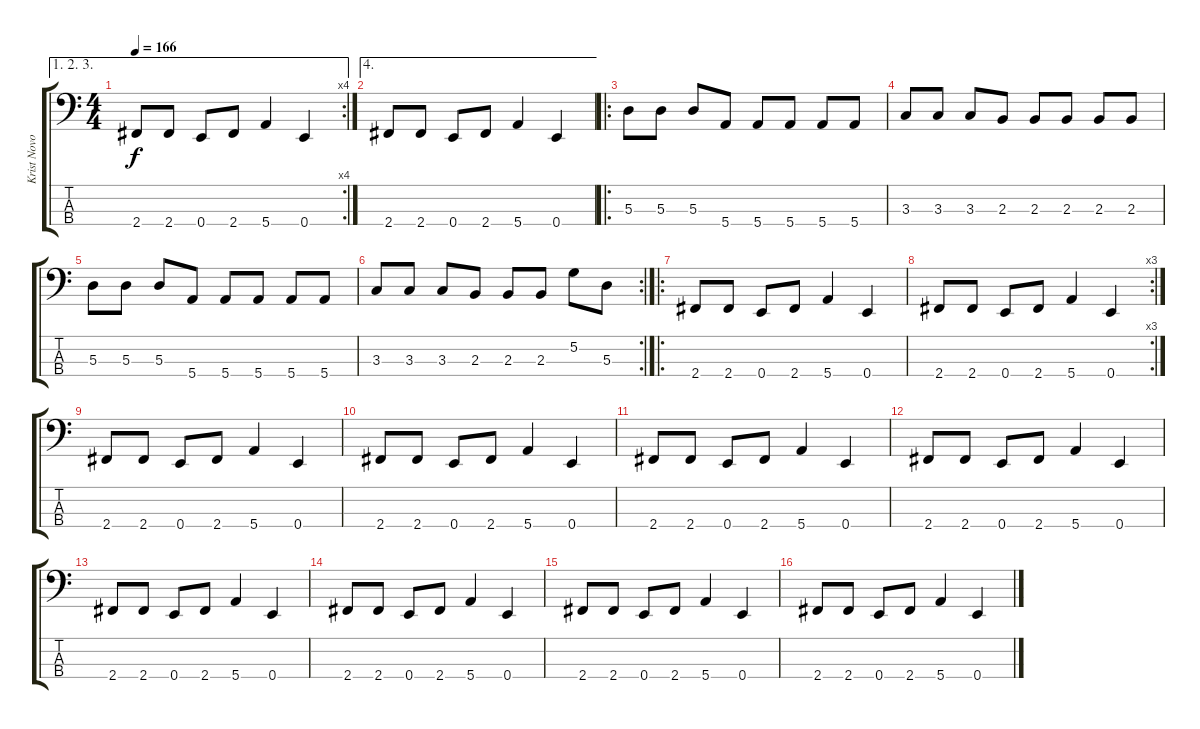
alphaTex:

\track ("Krist Novoselic" "Krist Novo") {instrument electricbasspick}
\staff {score tabs}
\tuning (G2 D2 A1 E1) {hide}
\ae (1 2 3)
\rc 4
\ts (4 4)
\tempo 166
\clef f4
\ks c
2.4.8{dy f} 2.4.8 0.4.8 2.4.8 5.4.4 0.4.4 |
\ae 4
2.4.8 2.4.8 0.4.8 2.4.8 5.4.4 0.4.4 |
\ro
5.3.8 5.3.8 5.3.8 5.4.8 5.4.8 5.4.8 5.4.8 5.4.8 |
3.3.8 3.3.8 3.3.8 2.3.8 2.3.8 2.3.8 2.3.8 2.3.8 |
5.3.8 5.3.8 5.3.8 5.4.8 5.4.8 5.4.8 5.4.8 5.4.8 |
\rc 2
3.3.8 3.3.8 3.3.8 2.3.8 2.3.8 2.3.8 5.2.8 5.3.8 |
\ro
2.4.8 2.4.8 0.4.8 2.4.8 5.4.4 0.4.4 |
\rc 3
2.4.8 2.4.8 0.4.8 2.4.8 5.4.4 0.4.4 |
2.4.8 2.4.8 0.4.8 2.4.8 5.4.4 0.4.4 |
2.4.8 2.4.8 0.4.8 2.4.8 5.4.4 0.4.4 |
2.4.8 2.4.8 0.4.8 2.4.8 5.4.4 0.4.4 |
2.4.8 2.4.8 0.4.8 2.4.8 5.4.4 0.4.4 |
2.4.8 2.4.8 0.4.8 2.4.8 5.4.4 0.4.4 |
2.4.8 2.4.8 0.4.8 2.4.8 5.4.4 0.4.4 |
2.4.8 2.4.8 0.4.8 2.4.8 5.4.4 0.4.4 |
2.4.8 2.4.8 0.4.8 2.4.8 5.4.4 0.4.4
